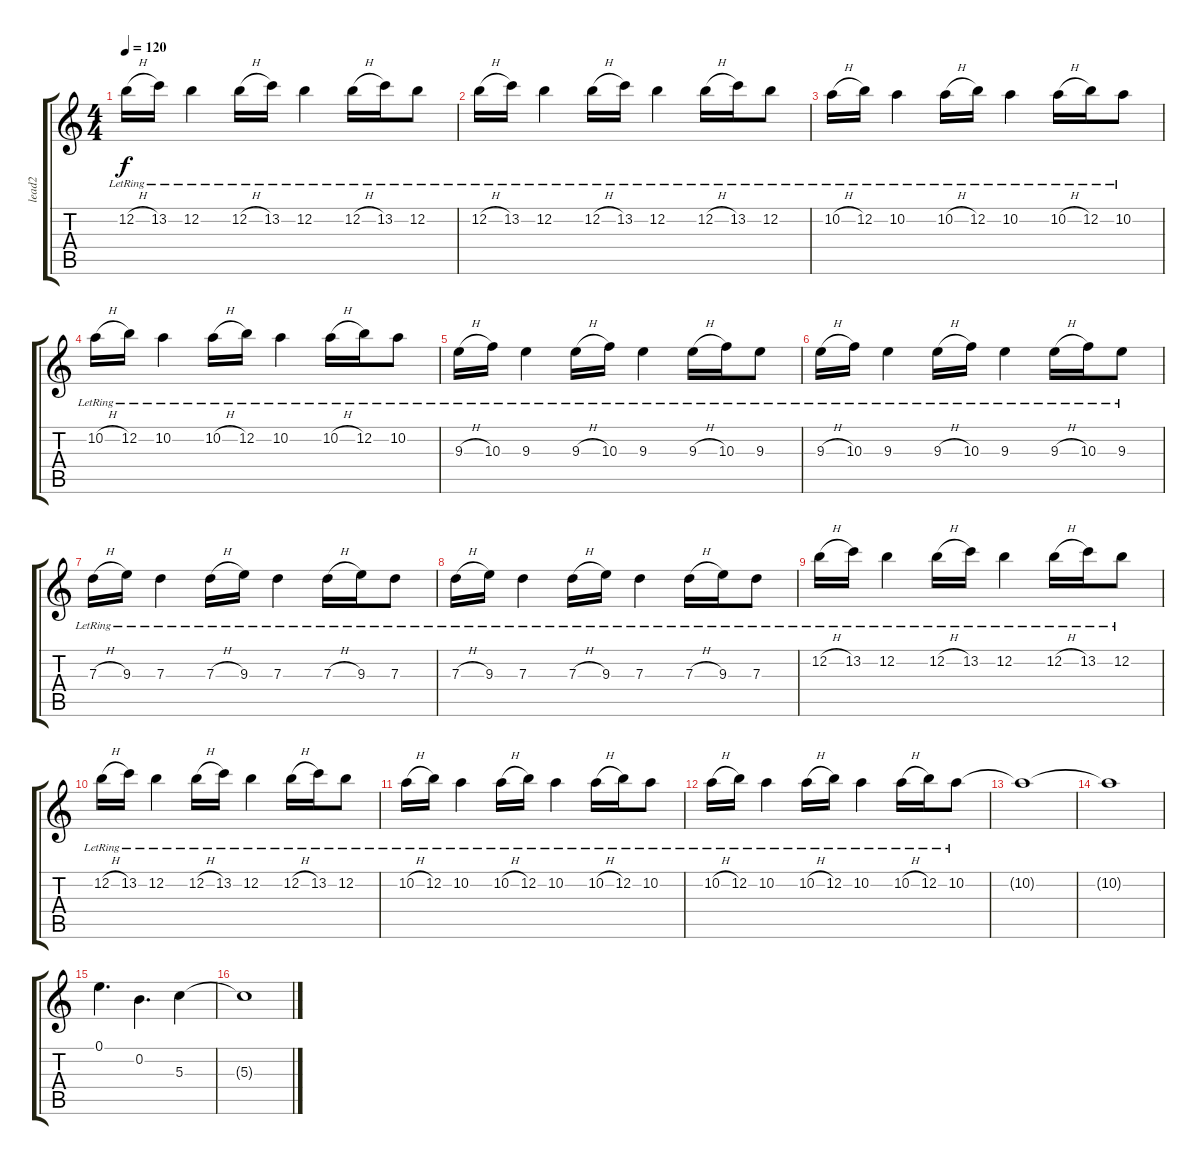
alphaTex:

\track ("lead2" "lead2") {instrument distortionguitar}
\staff {score tabs}
\tuning (E4 B3 G3 D3 A2 D2) {hide}
\ts (4 4)
\tempo 120
\clef g2
\ks c
12.2{h lr}.16{dy f} 13.2{lr}.16 12.2{lr}.4 12.2{h lr}.16 13.2{lr}.16 12.2{lr}.4 12.2{h lr}.16 13.2{lr}.16 12.2{lr}.8 |
12.2{h lr}.16 13.2{lr}.16 12.2{lr}.4 12.2{h lr}.16 13.2{lr}.16 12.2{lr}.4 12.2{h lr}.16 13.2{lr}.16 12.2{lr}.8 |
10.2{h lr}.16 12.2{lr}.16 10.2{lr}.4 10.2{h lr}.16 12.2{lr}.16 10.2{lr}.4 10.2{h lr}.16 12.2{lr}.16 10.2{lr}.8 |
10.2{h lr}.16 12.2{lr}.16 10.2{lr}.4 10.2{h lr}.16 12.2{lr}.16 10.2{lr}.4 10.2{h lr}.16 12.2{lr}.16 10.2{lr}.8 |
9.3{h lr}.16 10.3{lr}.16 9.3{lr}.4 9.3{h lr}.16 10.3{lr}.16 9.3{lr}.4 9.3{h lr}.16 10.3{lr}.16 9.3{lr}.8 |
9.3{h lr}.16 10.3{lr}.16 9.3{lr}.4 9.3{h lr}.16 10.3{lr}.16 9.3{lr}.4 9.3{h lr}.16 10.3{lr}.16 9.3{lr}.8 |
7.3{h lr}.16 9.3{lr}.16 7.3{lr}.4 7.3{h lr}.16 9.3{lr}.16 7.3{lr}.4 7.3{h lr}.16 9.3{lr}.16 7.3{lr}.8 |
7.3{h lr}.16 9.3{lr}.16 7.3{lr}.4 7.3{h lr}.16 9.3{lr}.16 7.3{lr}.4 7.3{h lr}.16 9.3{lr}.16 7.3{lr}.8 |
12.2{h lr}.16 13.2{lr}.16 12.2{lr}.4 12.2{h lr}.16 13.2{lr}.16 12.2{lr}.4 12.2{h lr}.16 13.2{lr}.16 12.2{lr}.8 |
12.2{h lr}.16 13.2{lr}.16 12.2{lr}.4 12.2{h lr}.16 13.2{lr}.16 12.2{lr}.4 12.2{h lr}.16 13.2{lr}.16 12.2{lr}.8 |
10.2{h lr}.16 12.2{lr}.16 10.2{lr}.4 10.2{h lr}.16 12.2{lr}.16 10.2{lr}.4 10.2{h lr}.16 12.2{lr}.16 10.2{lr}.8 |
10.2{h lr}.16 12.2{lr}.16 10.2{lr}.4 10.2{h lr}.16 12.2{lr}.16 10.2{lr}.4 10.2{h lr}.16 12.2{lr}.16 10.2{lr}.8 |
10.2{t}.1 |
10.2{t}.1 |
0.1.4{d} 0.2.4{d} 5.3.4 |
5.3{t}.1
